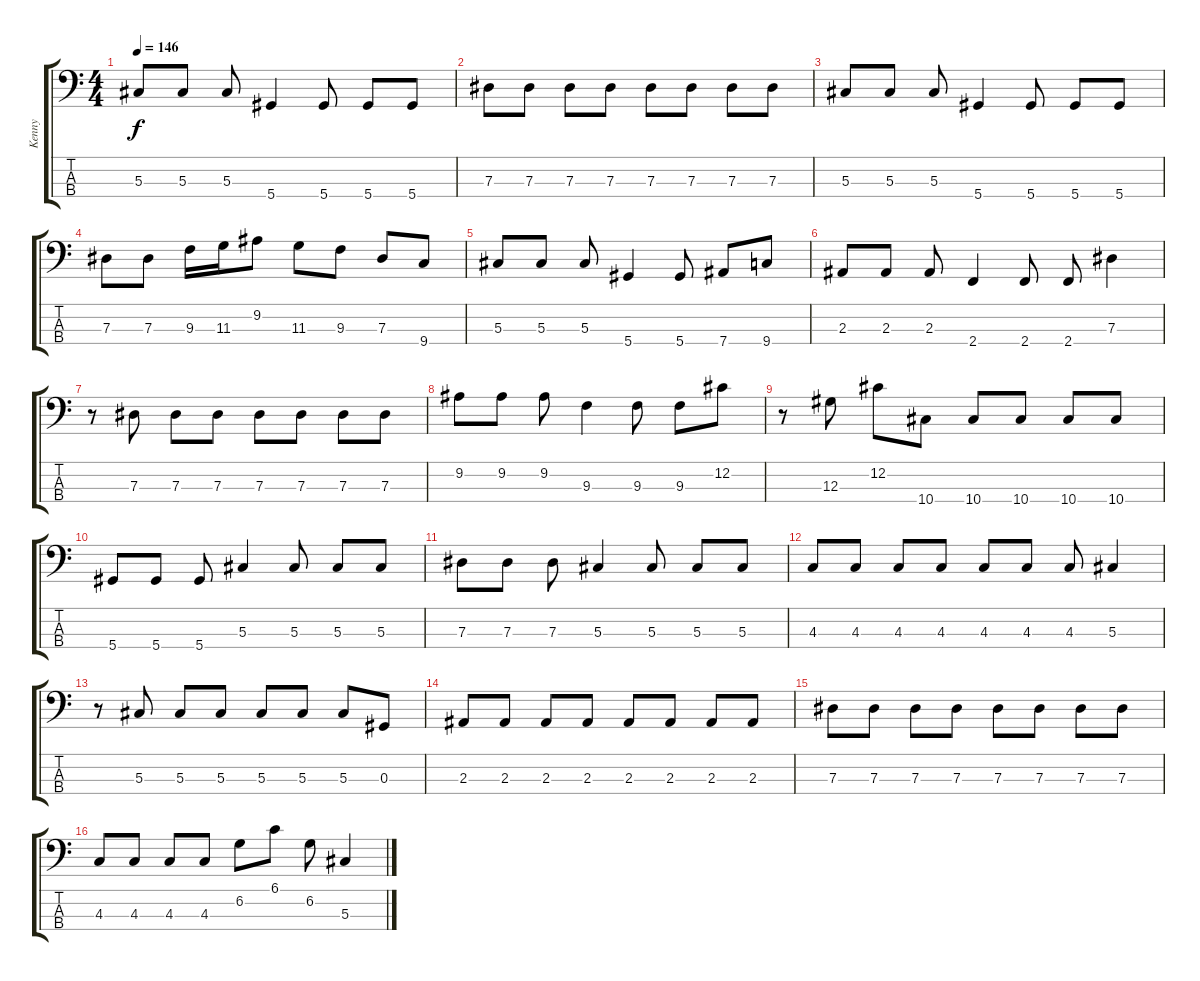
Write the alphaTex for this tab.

\track ("Kenny" "Kenny") {instrument electricbasspick}
\staff {score tabs}
\tuning (Gb2 Db2 Ab1 Eb1) {hide}
\ts (4 4)
\tempo 146
\clef f4
\ks c
5.3.8{dy f} 5.3.8 5.3.8 5.4.4 5.4.8 5.4.8 5.4.8 |
7.3.8 7.3.8 7.3.8 7.3.8 7.3.8 7.3.8 7.3.8 7.3.8 |
5.3.8 5.3.8 5.3.8 5.4.4 5.4.8 5.4.8 5.4.8 |
7.3.8 7.3.8 9.3.16 11.3.16 9.2.8 11.3.8 9.3.8 7.3.8 9.4.8 |
5.3.8 5.3.8 5.3.8 5.4.4 5.4.8 7.4.8 9.4.8 |
2.3.8 2.3.8 2.3.8 2.4.4 2.4.8 2.4.8 7.3.4 |
r.8 7.3.8 7.3.8 7.3.8 7.3.8 7.3.8 7.3.8 7.3.8 |
9.2.8 9.2.8 9.2.8 9.3.4 9.3.8 9.3.8 12.2.8 |
r.8 12.3.8 12.2.8 10.4.8 10.4.8 10.4.8 10.4.8 10.4.8 |
5.4.8 5.4.8 5.4.8 5.3.4 5.3.8 5.3.8 5.3.8 |
7.3.8 7.3.8 7.3.8 5.3.4 5.3.8 5.3.8 5.3.8 |
4.3.8 4.3.8 4.3.8 4.3.8 4.3.8 4.3.8 4.3.8 5.3.4 |
r.8 5.3.8 5.3.8 5.3.8 5.3.8 5.3.8 5.3.8 0.3.8 |
2.3.8 2.3.8 2.3.8 2.3.8 2.3.8 2.3.8 2.3.8 2.3.8 |
7.3.8 7.3.8 7.3.8 7.3.8 7.3.8 7.3.8 7.3.8 7.3.8 |
4.3.8 4.3.8 4.3.8 4.3.8 6.2.8 6.1.8 6.2.8 5.3.4
